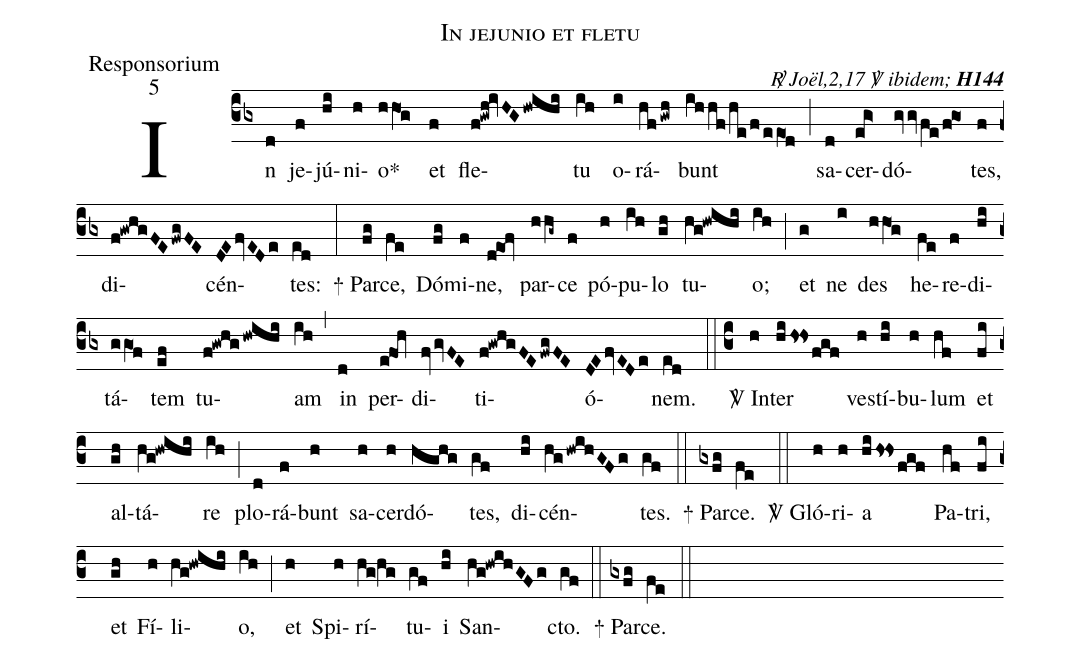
name:In jejunio et fletu;
office-part:Responsorium;
mode:5;
commentary:{\itshape\mdseries \Rbar\ Joël,2,17 \Vbar\ ibidem;\/} {\bfseries H144};
%%
(cb3) In(d) je(f)jú(hi)ni(h)o<sp>*</sp>(hhO1g) et(f) fle(f!gwh!ivHGhwihi)tu(ih) o(i)rá(hfgwh)bunt(ih/hf/he/f/eeO1d) (;)
sa(d)cer(eg>)dó(gvvfe/f!go1)tes,(f) di(f!gwhgFEfwgFE)cén(DEfvEDe)tes:(ed) (:)
<sp>+</sp> Par(fg)ce,(fe) Dó(fg)mi(f)ne,(d!eo!fv) par(hhg~)ce(f) pó(h)pu(ih)lo(gh) tu(hg!hwihi)o;(ih) (;)
et(g) ne(i) des(hhO1g) he(fe)re(f)di(hi)tá(ggO1f)tem(ef) tu(f!gwhghwihi)am(ih)  (,)
in(d) per(e!foh)di(fvgvFE)ti(f!gwhgFEfwgFE)ó(DEfvEDe)nem.(ed) (::c3)
<sp>V/</sp> In(h)ter(hiHs!Hsfgf) ves(h)tí(hi)bu(h)lum(hf) et(fi) al(gh)tá(hg!hwihi)re(ih) (;)
plo(d)rá(f)bunt(h) sa(h)cer(h)dó(hg@h@g)tes,(gf) di(hi)cén(hghwihGFg)tes.(gf) (::)
<sp>+</sp> Par(gxfg)ce.(fe) (::)
<sp>V/</sp> Gló(h)ri(h)a(hihs!hsfgf) Pa(hf)tri,(fi) et(gh) Fí(h)li(hg!hwihi)o,(ih) (;)
et(h) Spi(h)rí(hg/0hg)tu(gf)i(hi) San(hg!hwihGFg)cto.(gf) (::)
<sp>+</sp> Par(gxfg)ce.(fe) (::)
